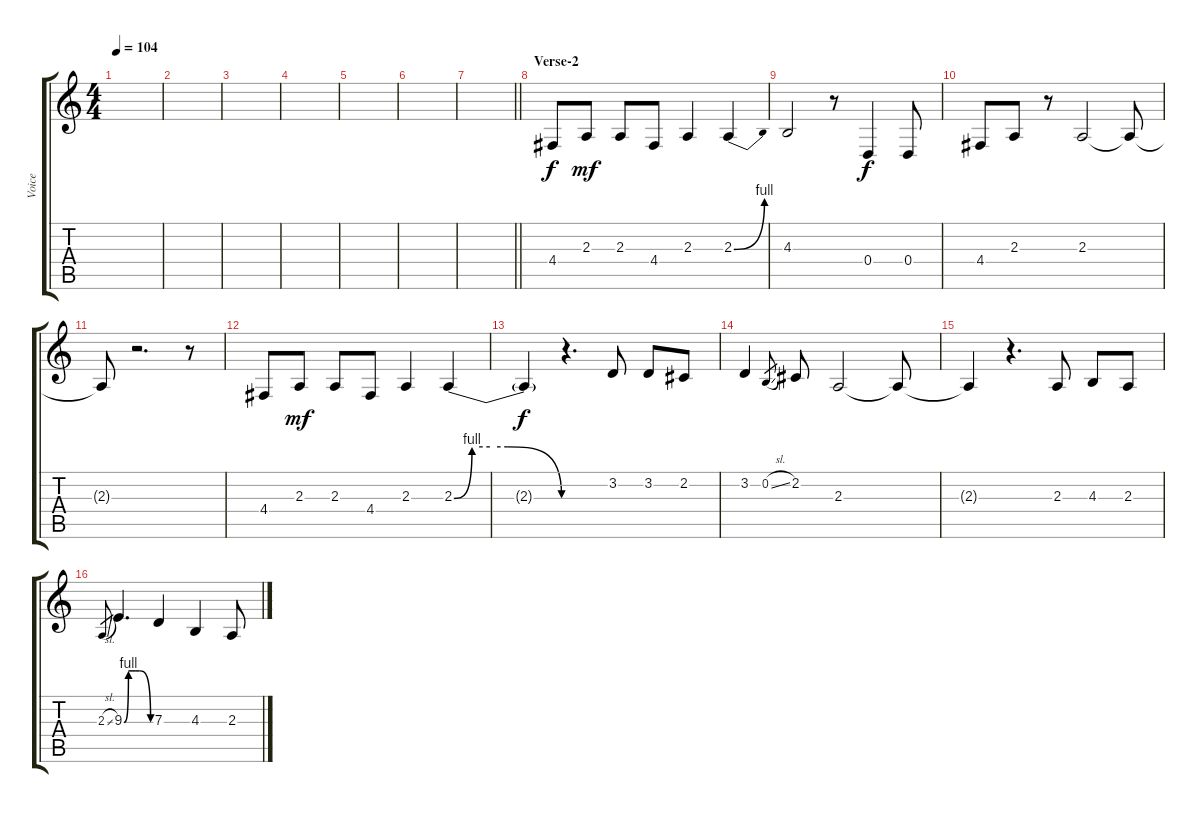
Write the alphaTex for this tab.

\track ("Voice" "Voice") {instrument lead6voice}
\staff {score tabs}
\tuning (E4 B3 G3 D3 A2 E2) {hide}
\ts (4 4)
\tempo 104
\clef g2
\ks c
|
|
|
|
|
|
\barLineRight lightlight
|
\section ("" "Verse-2")
4.4.8 2.3.8{dy mf} 2.3.8 4.4.8 2.3.4 2.3{be (bend 0 0 60 4)}.4 |
4.3.2 r.8 0.4.4{dy f} 0.4.8 |
4.4.8 2.3.8 r.8 2.3.2 2.3{t}.8 |
2.3{t}.8 r.2{d} r.8 |
4.4.8 2.3.8{dy mf} 2.3.8 4.4.8 2.3.4 2.3{be (custom 0 0 10 4 20 4 30 4 60 0)}.4 |
2.3{t}.4{dy f} r.4{d} 3.2.8 3.2.8 2.2.8 |
3.2.4 0.2{sl}.8{gr} 2.2.8 2.3.2 2.3{t}.8 |
2.3{t}.4 r.4{d} 2.3.8 4.3.8 2.3.8 |
2.3{sl}.8{gr} 9.3{be (custom 0 0 10 4 25 4 35 4 60 0)}.4{d} 7.3.4 4.3.4 2.3.8
